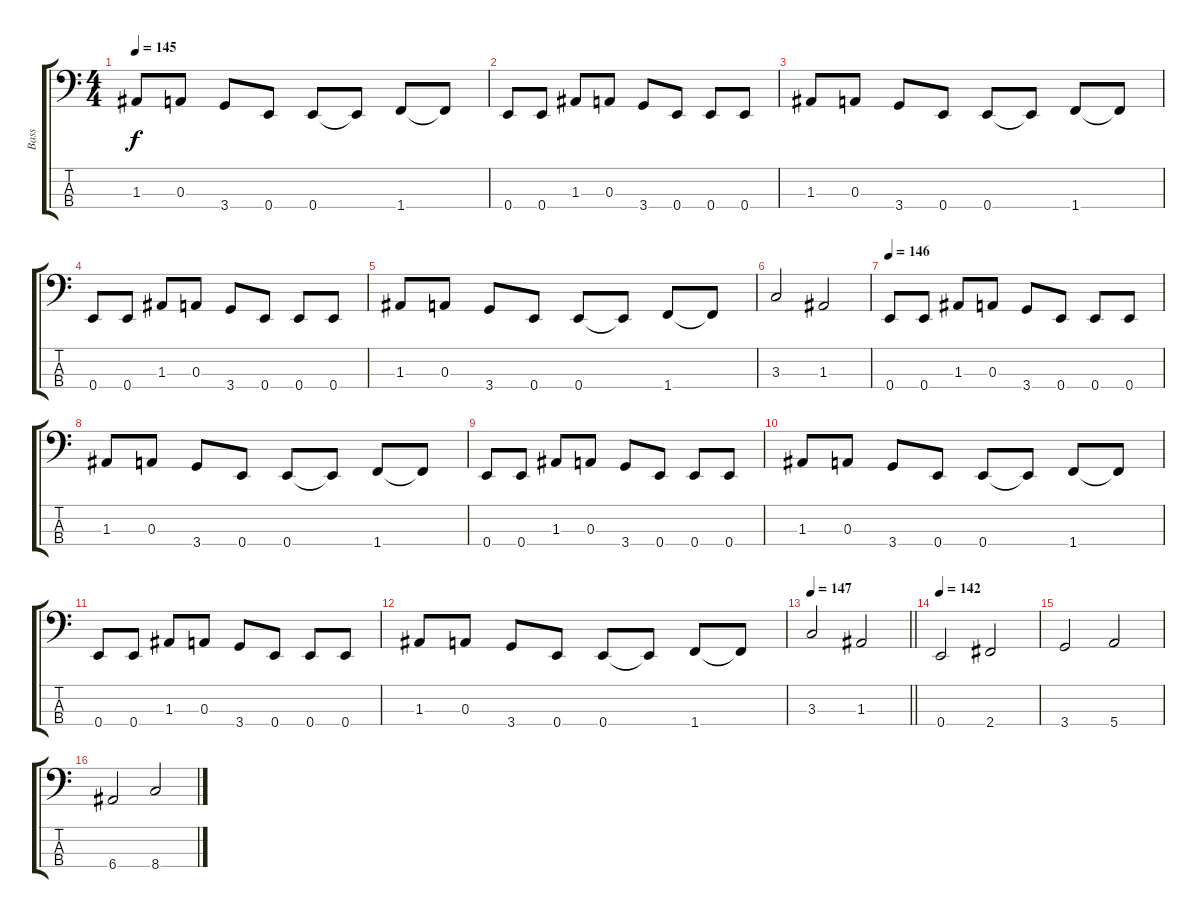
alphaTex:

\track ("Bass" "Bass") {instrument electricbassfinger}
\staff {score tabs}
\tuning (G2 D2 A1 E1) {hide}
\ts (4 4)
\tempo 145
\clef f4
\ks c
1.3.8{dy f} 0.3.8 3.4.8 0.4.8 0.4.8 0.4{t}.8 1.4.8 1.4{t}.8 |
0.4.8{instrument electricbassfinger} 0.4.8 1.3.8 0.3.8 3.4.8 0.4.8 0.4.8 0.4.8 |
1.3.8 0.3.8 3.4.8 0.4.8 0.4.8 0.4{t}.8 1.4.8 1.4{t}.8 |
0.4.8{instrument electricbassfinger} 0.4.8 1.3.8 0.3.8 3.4.8 0.4.8 0.4.8 0.4.8 |
1.3.8 0.3.8 3.4.8 0.4.8 0.4.8 0.4{t}.8 1.4.8 1.4{t}.8 |
3.3.2 1.3.2 |
\tempo 146
0.4.8{instrument electricbassfinger} 0.4.8 1.3.8 0.3.8 3.4.8 0.4.8 0.4.8 0.4.8 |
1.3.8 0.3.8 3.4.8 0.4.8 0.4.8 0.4{t}.8 1.4.8 1.4{t}.8 |
0.4.8{instrument electricbassfinger} 0.4.8 1.3.8 0.3.8 3.4.8 0.4.8 0.4.8 0.4.8 |
1.3.8 0.3.8 3.4.8 0.4.8 0.4.8 0.4{t}.8 1.4.8 1.4{t}.8 |
0.4.8{instrument electricbassfinger} 0.4.8 1.3.8 0.3.8 3.4.8 0.4.8 0.4.8 0.4.8 |
1.3.8 0.3.8 3.4.8 0.4.8 0.4.8 0.4{t}.8 1.4.8 1.4{t}.8 |
\tempo 147
\barLineRight lightlight
3.3.2 1.3.2 |
\tempo 150
\tempo 142
0.4.2 2.4.2 |
3.4.2 5.4.2 |
6.4.2 8.4.2
